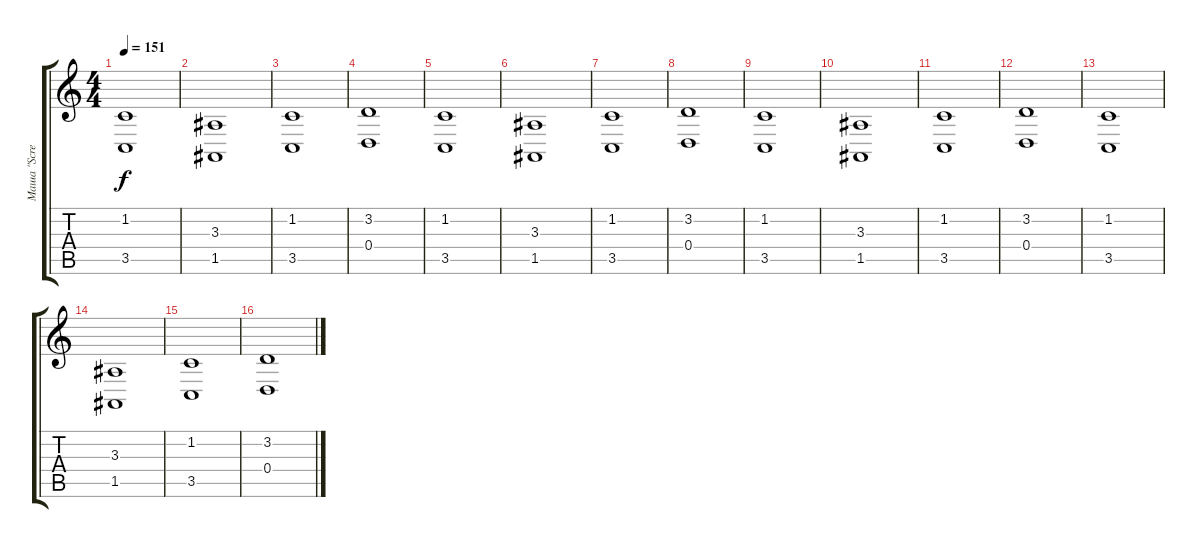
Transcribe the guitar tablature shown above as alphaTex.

\track ("Маша \"Scream\"" "Маша \"Scre") {instrument pad4choir}
\staff {score tabs}
\tuning (E4 B3 G3 D3 A2 E2) {hide}
\ts (4 4)
\tempo 151
\clef g2
\ks c
(1.2 3.5).1{dy f} |
(3.3 1.5).1 |
(1.2 3.5).1 |
(3.2 0.4).1 |
(1.2 3.5).1 |
(3.3 1.5).1 |
(1.2 3.5).1 |
(3.2 0.4).1 |
(1.2 3.5).1 |
(3.3 1.5).1 |
(1.2 3.5).1 |
(3.2 0.4).1 |
(1.2 3.5).1 |
(3.3 1.5).1 |
(1.2 3.5).1 |
(3.2 0.4).1
